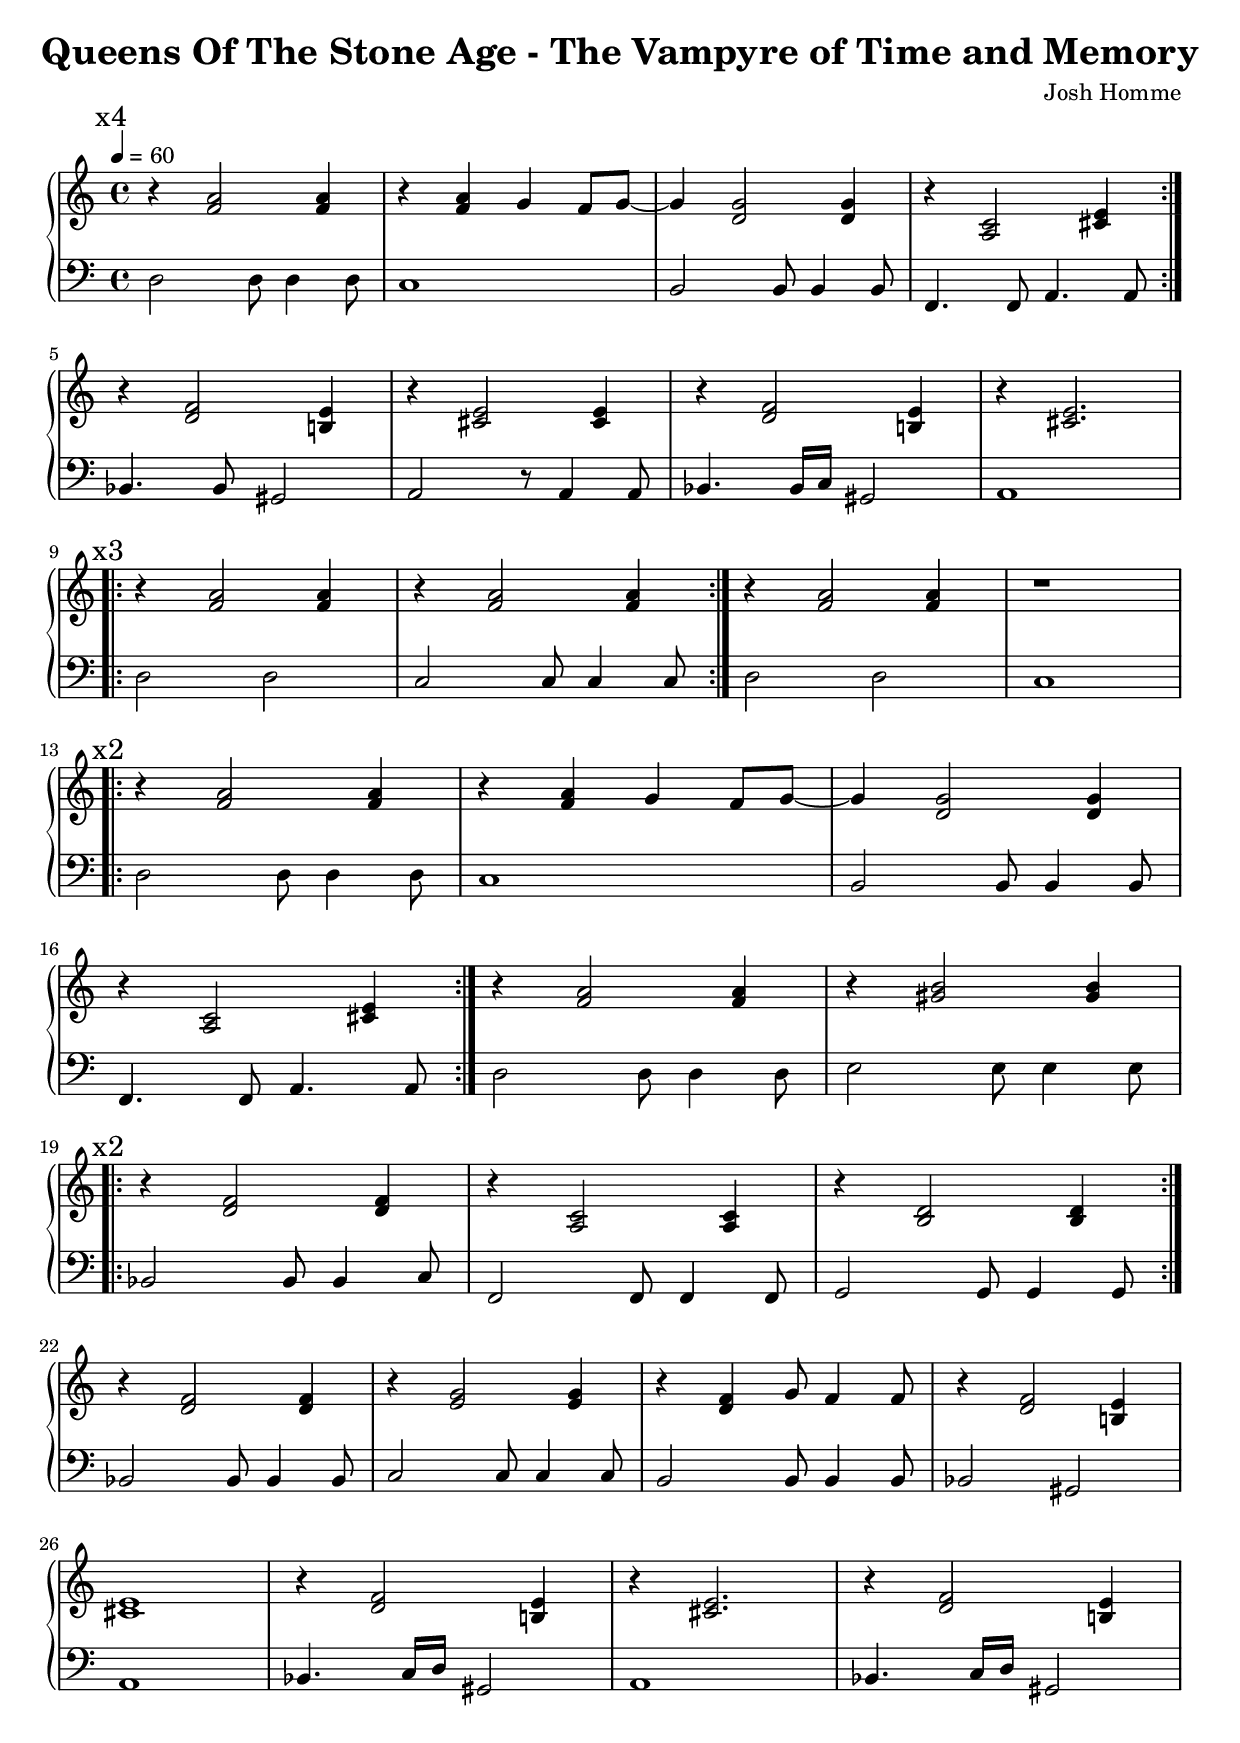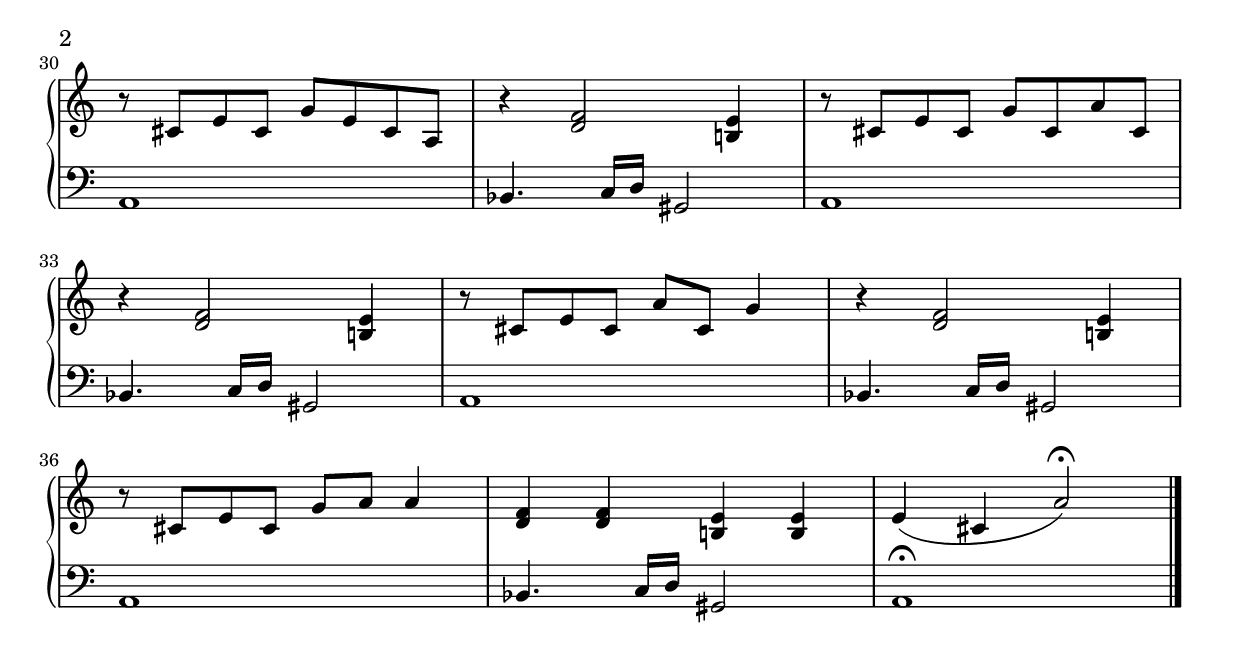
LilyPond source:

\version "2.18.2"

\include "english.ly"

\header {
  title = \markup { "Queens Of The Stone Age - The Vampyre of Time and Memory" }
  composer = "Josh Homme"
}

\paper {
  indent = #0
  system-count = #11
}

\score {
  \new PianoStaff = "pianostaff" <<
    \new Staff = "RH" \relative c' {
      \accidentalStyle Score.piano
      \clef "treble"
      \time 4/4
      \tempo 4 = 60
  
      \repeat volta 4 {
        \mark \markup {"x4"}
        r4 <f a>2 <f a>4   | % m. 1
        r4 <f a> g f8 g~   | % m. 2
        g4 <d g>2 <d g>4   | % m. 3
        r4 <a c>2  <cs e>4 | % m. 4
      
      } 
     
     r4 <d f>2 <b e>4   | % m. 5
     r4 <cs e>2 <cs e>4 | % m. 6
     r4 <d f>2 <b e>4   | % m. 7
     r4 <cs e>2.        | % m. 8
     
     \repeat volta 3 {
       \mark \markup {"x3"}
       r4 <f a>2 <f a>4   | % m. 9
       r4 <f a>2 <f a>4   | % m. 10
       
     }
     
     r4 <f a>2 <f a>4 | % m. 11
     r1               | % m. 12
      
     \repeat volta 2 {
        \mark \markup {"x2"}
        r4 <f a>2 <f a>4   | % m. 13
        r4 <f a> g f8 g~   | % m. 14
        g4 <d g>2 <d g>4   | % m. 15
        r4 <a c>2  <cs e>4 | % m. 16
        
      }  
      
      r4 <f a>2 <f a>4   | % m. 17
      r4 <gs b>2 <gs b>4 | % m. 18
      
      
      \repeat volta 2 {
        \mark \markup {"x2"}
        r4 <d f>2 <d f>4   | % m. 19
        r4 <a c>2  <a c>4  | % m. 20
        r4 <b d>2  <b d>4  | % m. 21
      
      }
      
      r4 <d f>2 <d f>4                | % m. 22
      r4 <e g>2  <e g>4               | % m. 23
      r4 <d f>4 g8 f4 f8              | % m. 24
      r4 <d f>2 <b e>4                | % m. 25
      <cs e>1                         | % m. 26
      r4 <d f>2 <b e>4                | % m. 27
      r4 <cs e>2.                     | % m. 28
      r4 <d f>2 <b e>4                | % m. 29
      r8 cs8 e8 cs8 g'8 e8 cs8 a8     | % m. 30
      r4 <d f>2 <b e>4                | % m. 31
      r8 cs8 e8 cs8 g'8 cs,8 a'8 cs,8 | % m. 32
      r4 <d f>2 <b e>4                | % m. 33
      r8 cs8 e8 cs8 a'8 cs,8 g'4      | % m. 34
      r4 <d f>2 <b e>4                | % m. 35
      r8 cs8 e8 cs8 g'8 a8 a4         | % m. 36
      <d, f>4 <d f>4 <b e>4 <b e>4    | % m. 37
      e4( cs4 a'2)\fermata            | % m. 38
      \bar "|." 
      
    }

    \new Staff = "LH" \relative c, {
      \clef "bass"
      \time 4/4
            
      d'2 d8 d4 d8      | % m. 1
      c1                | % m. 2
      b2 b8 b4 b8       | % m. 3
      f4. f8 a4. a8     | % m. 4
      
      bf4. bf8 gs2      | % m. 5
      a2 r8 a4 a8       | % m. 6
      bf4. bf16 c16 gs2 | % m. 7
      a1                | % m. 8
      
      d2 d2             | % m. 9
      c2 c8 c4 c8       | % m. 10
      
      d2 d2             | % m. 11
      c1                | % m. 12
      
      d2 d8 d4 d8       | % m. 13
      c1                | % m. 14
      b2 b8 b4 b8       | % m. 15
      f4. f8 a4. a8     | % m. 16
      
      d2 d8 d4 d8       | % m. 17
      e2 e8 e4 e8       | % m. 18
      
      bf2 bf8 bf4 c8    | % m. 19
      f,2 f8 f4 f8      | % m. 20
      g2 g8 g4 g8       | % m. 21
      
      bf2 bf8 bf4 bf8   | % m. 22
      c2 c8 c4 c8       | % m. 23
      b2 b8 b4 b8       | % m. 24
      bf2 gs2           | % m. 25
      a1                | % m. 26
      bf4. c16 d16 gs,2 | % m. 27
      a1                | % m. 28
      bf4. c16 d16 gs,2 | % m. 29
      a1                | % m. 30
      bf4. c16 d16 gs,2 | % m. 31
      a1                | % m. 32
      bf4. c16 d16 gs,2 | % m. 33
      a1                | % m. 34
      bf4. c16 d16 gs,2 | % m. 35
      a1                | % m. 36
      bf4. c16 d16 gs,2 | % m. 37
      a1\fermata        | % m. 38
      
    }
  >>
  % \midi { }
}


